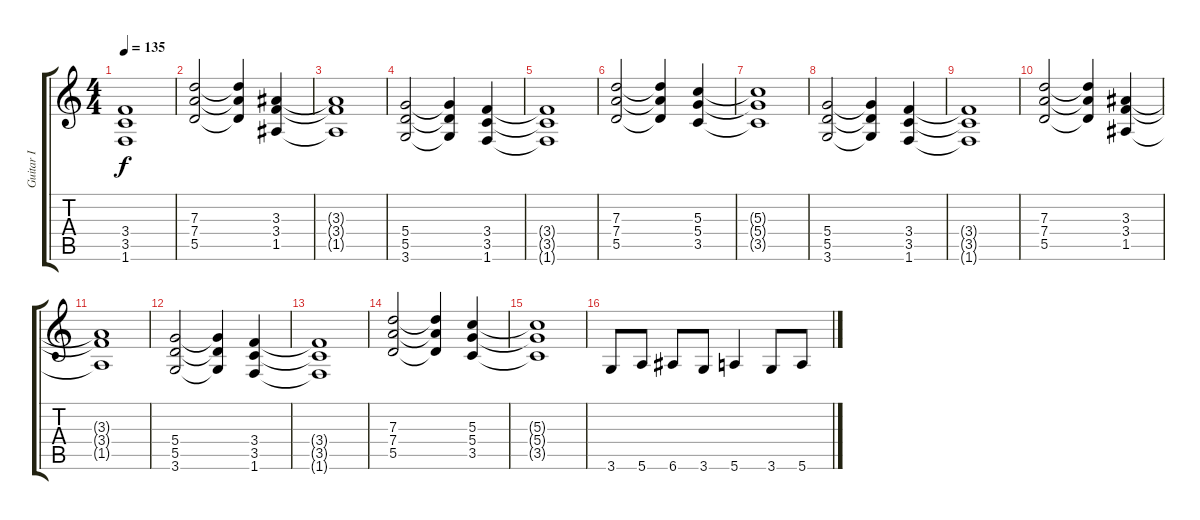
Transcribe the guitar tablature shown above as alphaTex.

\track ("Guitar I" "Guitar I") {instrument distortionguitar}
\staff {score tabs}
\tuning (E4 B3 G3 D3 A2 E2) {hide}
\ts (4 4)
\tempo 135
\clef g2
\ks c
(3.4{t} 3.5{t} 1.6{t}).1{dy f} |
(7.3 7.4 5.5).2 (7.3{t} 7.4{t} 5.5{t}).4 (3.3 3.4 1.5).4 |
(3.3{t} 3.4{t} 1.5{t}).1 |
(5.4 5.5 3.6).2 (5.4{t} 5.5{t} 3.6{t}).4 (3.4 3.5 1.6).4 |
(3.4{t} 3.5{t} 1.6{t}).1 |
(7.3 7.4 5.5).2 (7.3{t} 7.4{t} 5.5{t}).4 (5.3 5.4 3.5).4 |
(5.3{t} 5.4{t} 3.5{t}).1 |
(5.4 5.5 3.6).2 (5.4{t} 5.5{t} 3.6{t}).4 (3.4 3.5 1.6).4 |
(3.4{t} 3.5{t} 1.6{t}).1 |
(7.3 7.4 5.5).2 (7.3{t} 7.4{t} 5.5{t}).4 (3.3 3.4 1.5).4 |
(3.3{t} 3.4{t} 1.5{t}).1 |
(5.4 5.5 3.6).2 (5.4{t} 5.5{t} 3.6{t}).4 (3.4 3.5 1.6).4 |
(3.4{t} 3.5{t} 1.6{t}).1 |
(7.3 7.4 5.5).2 (7.3{t} 7.4{t} 5.5{t}).4 (5.3 5.4 3.5).4 |
(5.3{t} 5.4{t} 3.5{t}).1 |
3.6.8 5.6.8 6.6.8 3.6.8 5.6.4 3.6.8 5.6.8
